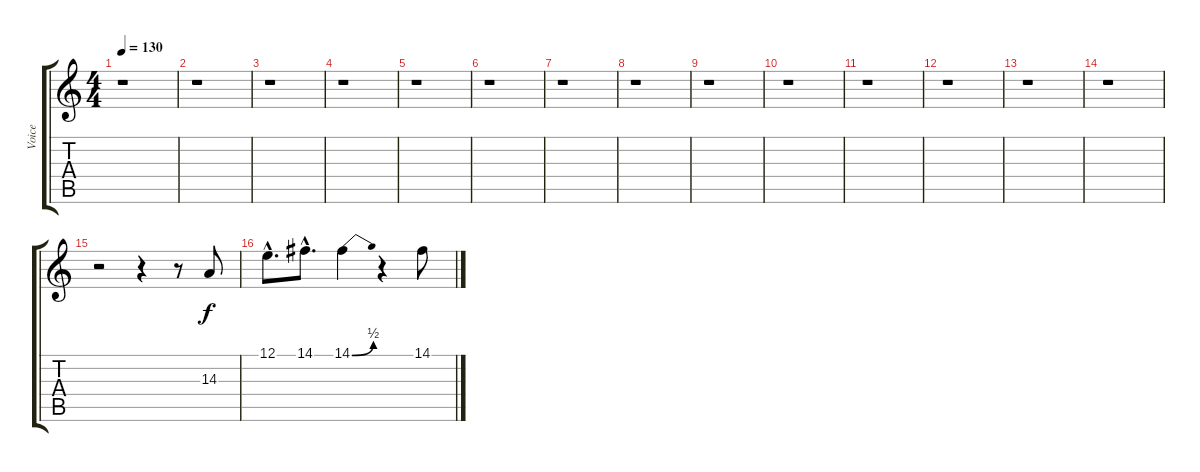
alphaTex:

\track ("Voice" "Voice") {instrument synthvoice}
\staff {score tabs}
\tuning (E4 B3 G3 D3 A2 E2) {hide}
\ts (4 4)
\tempo 130
\clef g2
\ks c
r.1{dy f} |
r.1 |
r.1 |
r.1 |
r.1 |
r.1 |
r.1 |
r.1 |
r.1 |
r.1 |
r.1 |
r.1 |
r.1 |
r.1 |
r.2 r.4 r.8 14.3.8 |
12.1{hac}.8{d} 14.1{hac}.8{d} 14.1{be (bend 0 0 60 2)}.4 r.4 14.1.8
